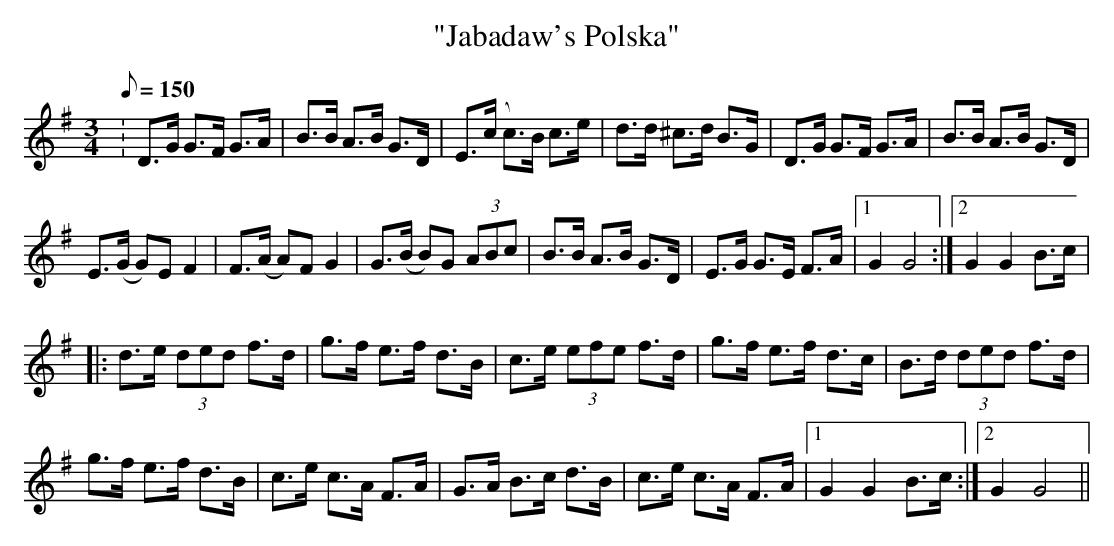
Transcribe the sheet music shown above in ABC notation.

X:1
T:"Jabadaw's Polska"
L:1/8
M:3/4
Q:150
K:G major
:D>G G>F G>A|B>B A>B G>D|E>(c c)>B c>e|d>d ^c>d B>G|D>G G>F G>A|B>B A>B G>D|
E>(G G)E F2|F>(A A)F G2|G>(B B)G (3ABc|B>B A>B G>D|E>G G>E F>A|1G2G4:|2 G2G2 B>c|
|:d>e (3ded f>d|g>f e>f d>B|c>e (3efe f>d|g>f e>f d>c|B>d (3ded f>d|
g>f e>f d>B|c>e c>A F>A|G>A B>c d>B|c>e c>A F>A|1G2G2B>c:|2G2G4||
